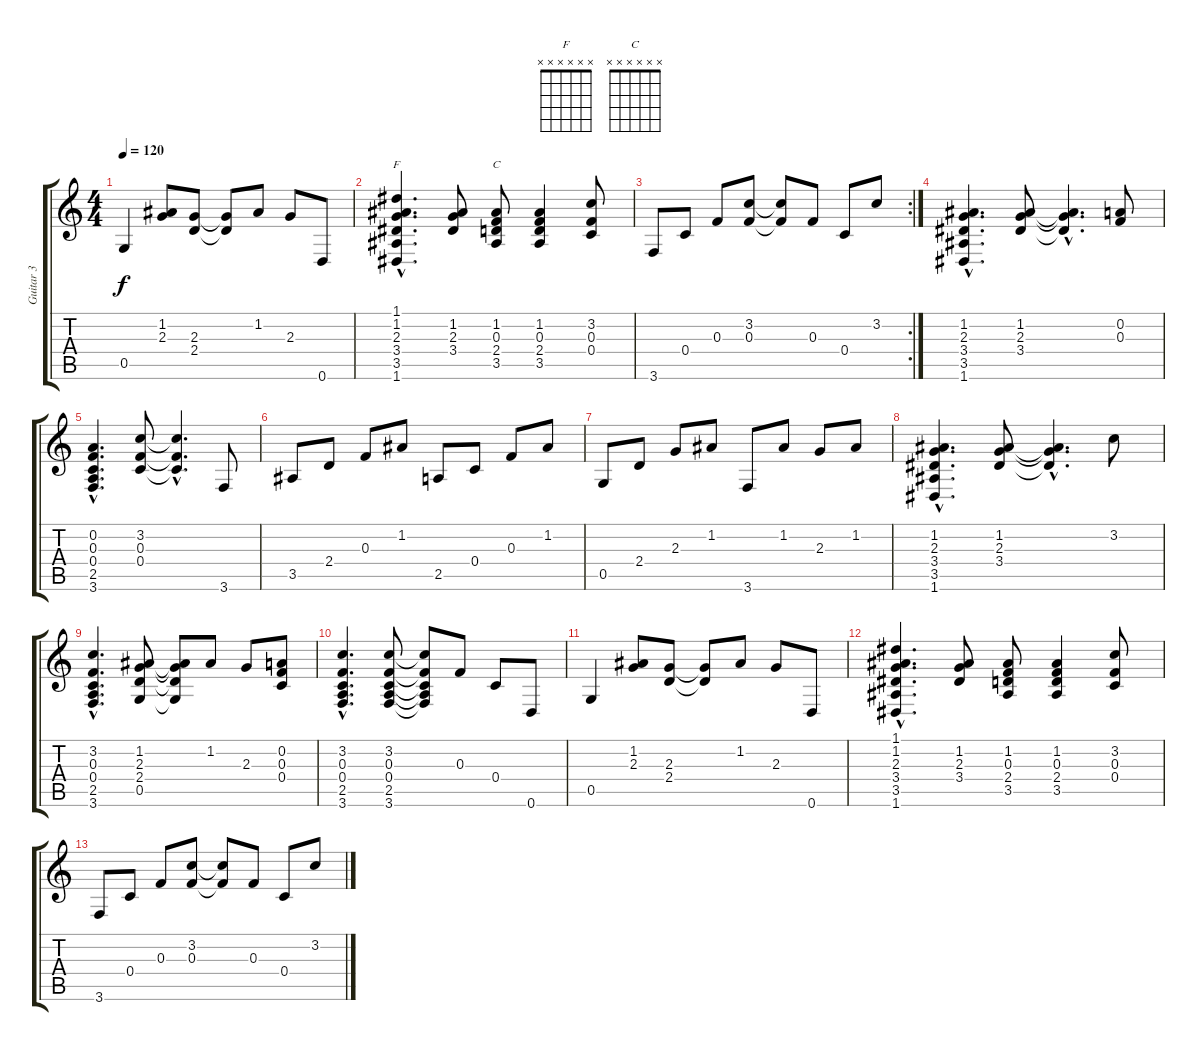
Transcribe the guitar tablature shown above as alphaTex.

\track ("Guitar 3" "Guitar 3") {instrument distortionguitar}
\staff {score tabs}
\tuning (D4 A3 F3 C3 G2 D2) {hide}
\chord ("F" x x x x x x) {firstfret 0}
\chord ("C" x x x x x x) {firstfret 0}
\ts (4 4)
\tempo 120
\clef g2
\ks c
0.5.4{dy f} (1.2 2.3).8 (2.3 2.4).8 (2.3{t} 2.4{t}).8 1.2.8 2.3.8 0.6.8 |
(1.1{hac} 1.2{hac} 2.3{hac} 3.4{hac} 3.5{hac} 1.6{hac}).4{d ch "F"} (1.2 2.3 3.4).8 (1.2 0.3 2.4 3.5).8{ch "C"} (1.2 0.3 2.4 3.5).4 (3.2 0.3 0.4).8 |
\rc 2
3.6.8 0.4.8 0.3.8 (3.2 0.3).8 (3.2{t} 0.3{t}).8 0.3.8 0.4.8 3.2.8 |
(1.2{hac} 2.3{hac} 3.4{hac} 3.5{hac} 1.6{hac}).4{d} (1.2 2.3 3.4).8 (1.2{hac t} 2.3{hac t} 3.4{hac t}).4{d} (0.2 0.3).8 |
(0.2{hac} 0.3{hac} 0.4{hac} 2.5{hac} 3.6{hac}).4{d} (3.2 0.3 0.4).8 (3.2{hac t} 0.3{hac t} 0.4{hac t}).4{d} 3.6.8 |
3.5.8 2.4.8 0.3.8 1.2.8 2.5.8 0.4.8 0.3.8 1.2.8 |
0.5.8 2.4.8 2.3.8 1.2.8 3.6.8 1.2.8 2.3.8 1.2.8 |
(1.2{hac} 2.3{hac} 3.4{hac} 3.5{hac} 1.6{hac}).4{d} (1.2 2.3 3.4).8 (1.2{hac t} 2.3{hac t} 3.4{hac t}).4{d} 3.2.8 |
(3.2{hac} 0.3{hac} 0.4{hac} 2.5{hac} 3.6{hac}).4{d} (1.2 2.3 2.4 0.5).8 (1.2{t} 2.3{t} 2.4{t} 0.5{t}).8 1.2.8 2.3.8 (0.2 0.3 0.4).8 |
(3.2{hac} 0.3{hac} 0.4{hac} 2.5{hac} 3.6{hac}).4{d} (3.2 0.3 0.4 2.5 3.6).8 (3.2{t} 0.3{t} 0.4{t} 2.5{t} 3.6{t}).8 0.3.8 0.4.8 0.6.8 |
0.5.4 (1.2 2.3).8 (2.3 2.4).8 (2.3{t} 2.4{t}).8 1.2.8 2.3.8 0.6.8 |
(1.1{hac} 1.2{hac} 2.3{hac} 3.4{hac} 3.5{hac} 1.6{hac}).4{d volume 0} (1.2 2.3 3.4).8 (1.2 0.3 2.4 3.5).8 (1.2 0.3 2.4 3.5).4 (3.2 0.3 0.4).8 |
3.6.8 0.4.8 0.3.8 (3.2 0.3).8 (3.2{t} 0.3{t}).8 0.3.8 0.4.8 3.2.8
